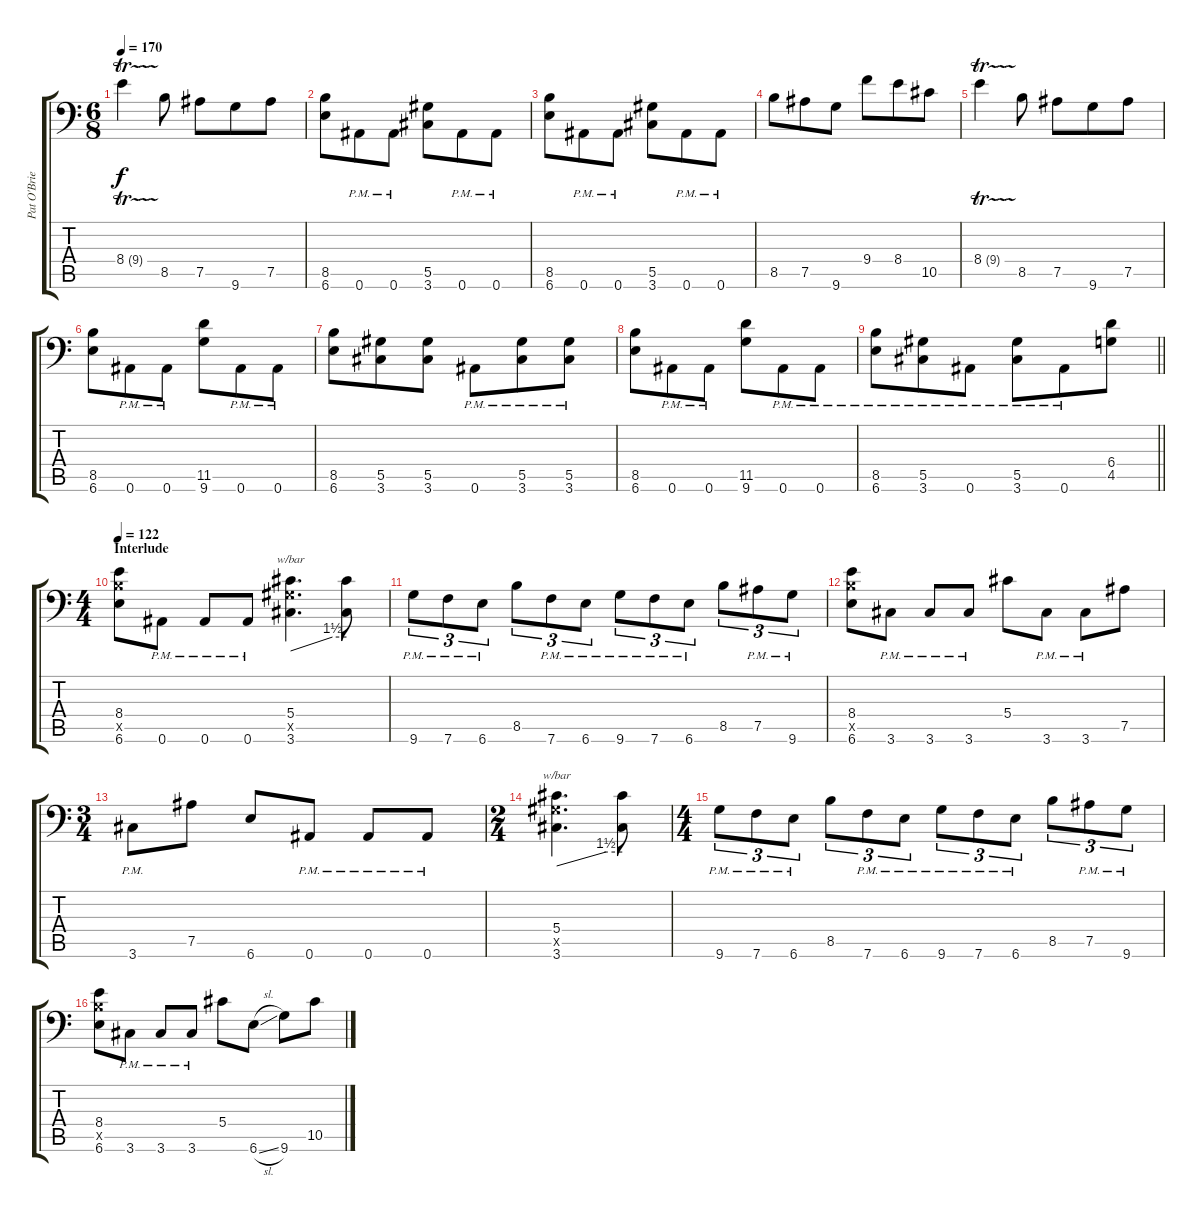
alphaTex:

\track ("Pat O'Brien" "Pat O'Brie") {instrument distortionguitar}
\staff {score tabs}
\tuning (Bb3 F3 Db3 Ab2 Eb2 Bb1) {hide}
\ts (6 8)
\tempo 170
\clef f4
\ks c
8.4{tr (9 32)}.4{dy f} 8.5.8 7.5.8 9.6.8 7.5.8 |
(8.5 6.6).8 0.6{pm}.8 0.6{pm}.8 (5.5 3.6).8 0.6{pm}.8 0.6{pm}.8 |
(8.5 6.6).8 0.6{pm}.8 0.6{pm}.8 (5.5 3.6).8 0.6{pm}.8 0.6{pm}.8 |
8.5.8 7.5.8 9.6.8 9.4.8 8.4.8 10.5.8 |
8.4{tr (9 32)}.4 8.5.8 7.5.8 9.6.8 7.5.8 |
(8.5 6.6).8 0.6{pm}.8 0.6{pm}.8 (11.5 9.6).8 0.6{pm}.8 0.6{pm}.8 |
(8.5 6.6).8 (5.5 3.6).8 (5.5 3.6).8 0.6{pm}.8 (5.5{pm} 3.6{pm}).8 (5.5{pm} 3.6{pm}).8 |
(8.5 6.6).8 0.6{pm}.8 0.6{pm}.8 (11.5 9.6).8 0.6{pm}.8 0.6{pm}.8 |
\barLineRight lightlight
(8.5{pm} 6.6{pm}).8 (5.5{pm} 3.6{pm}).8 0.6{pm}.8 (5.5{pm} 3.6{pm}).8 0.6{pm}.8 (6.4 4.5).8 |
\ts (4 4)
\section ("" "Interlude")
\tempo 122
(8.4 8.5{x} 6.6).8 0.6{pm}.8 0.6{pm}.8 0.6{pm}.8 (5.4 5.5{x} 3.6).4{d tbe (custom default 0 0 45 6 60 6)} (5.4{t} 3.6{t}).8 |
9.6{pm}.8{tu (3 2)} 7.6{pm}.8{tu (3 2)} 6.6{pm}.8{tu (3 2)} 8.5.8{tu (3 2)} 7.6{pm}.8{tu (3 2)} 6.6{pm}.8{tu (3 2)} 9.6{pm}.8{tu (3 2)} 7.6{pm}.8{tu (3 2)} 6.6{pm}.8{tu (3 2)} 8.5.8{tu (3 2)} 7.5{pm}.8{tu (3 2)} 9.6{pm}.8{tu (3 2)} |
(8.4 8.5{x} 6.6).8 3.6{pm}.8 3.6{pm}.8 3.6{pm}.8 5.4.8 3.6{pm}.8 3.6{pm}.8 7.5.8 |
\ts (3 4)
3.6{pm}.8 7.5.8 6.6.8 0.6{pm}.8 0.6{pm}.8 0.6{pm}.8 |
\ts (2 4)
(5.4 5.5{x} 3.6).4{d tbe (custom default 0 0 45 6 60 6)} (5.4{t} 3.6{t}).8 |
\ts (4 4)
9.6{pm}.8{tu (3 2)} 7.6{pm}.8{tu (3 2)} 6.6{pm}.8{tu (3 2)} 8.5.8{tu (3 2)} 7.6{pm}.8{tu (3 2)} 6.6{pm}.8{tu (3 2)} 9.6{pm}.8{tu (3 2)} 7.6{pm}.8{tu (3 2)} 6.6{pm}.8{tu (3 2)} 8.5.8{tu (3 2)} 7.5{pm}.8{tu (3 2)} 9.6{pm}.8{tu (3 2)} |
(8.4 8.5{x} 6.6).8 3.6{pm}.8 3.6{pm}.8 3.6{pm}.8 5.4.8 6.6{sl}.8 9.6.8 10.5.8
